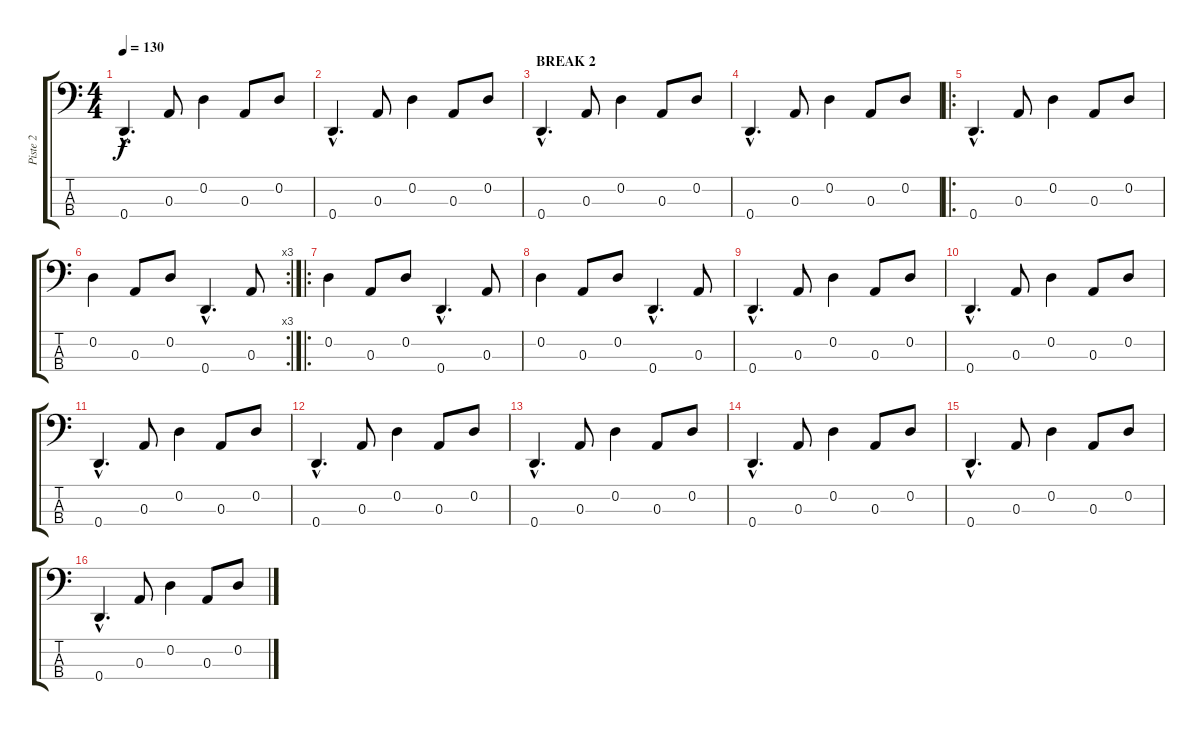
\track ("Piste 2" "Piste 2") {instrument electricbasspick}
\staff {score tabs}
\tuning (G2 D2 A1 D1) {hide}
\ts (4 4)
\tempo 130
\clef f4
\ks c
0.4{hac}.4{d dy f} 0.3.8 0.2.4 0.3.8 0.2.8 |
0.4{hac}.4{d} 0.3.8 0.2.4 0.3.8 0.2.8 |
\section ("" "BREAK 2")
0.4{hac}.4{d} 0.3.8 0.2.4 0.3.8 0.2.8 |
0.4{hac}.4{d} 0.3.8 0.2.4 0.3.8 0.2.8 |
\ro
0.4{hac}.4{d} 0.3.8 0.2.4 0.3.8 0.2.8 |
\rc 3
0.2.4 0.3.8 0.2.8 0.4{hac}.4{d} 0.3.8 |
\ro
0.2.4 0.3.8 0.2.8 0.4{hac}.4{d} 0.3.8 |
0.2.4 0.3.8 0.2.8 0.4{hac}.4{d} 0.3.8 |
0.4{hac}.4{d} 0.3.8 0.2.4 0.3.8 0.2.8 |
0.4{hac}.4{d} 0.3.8 0.2.4 0.3.8 0.2.8 |
0.4{hac}.4{d} 0.3.8 0.2.4 0.3.8 0.2.8 |
0.4{hac}.4{d} 0.3.8 0.2.4 0.3.8 0.2.8 |
0.4{hac}.4{d} 0.3.8 0.2.4 0.3.8 0.2.8 |
0.4{hac}.4{d} 0.3.8 0.2.4 0.3.8 0.2.8 |
0.4{hac}.4{d} 0.3.8 0.2.4 0.3.8 0.2.8 |
0.4{hac}.4{d} 0.3.8 0.2.4 0.3.8 0.2.8
